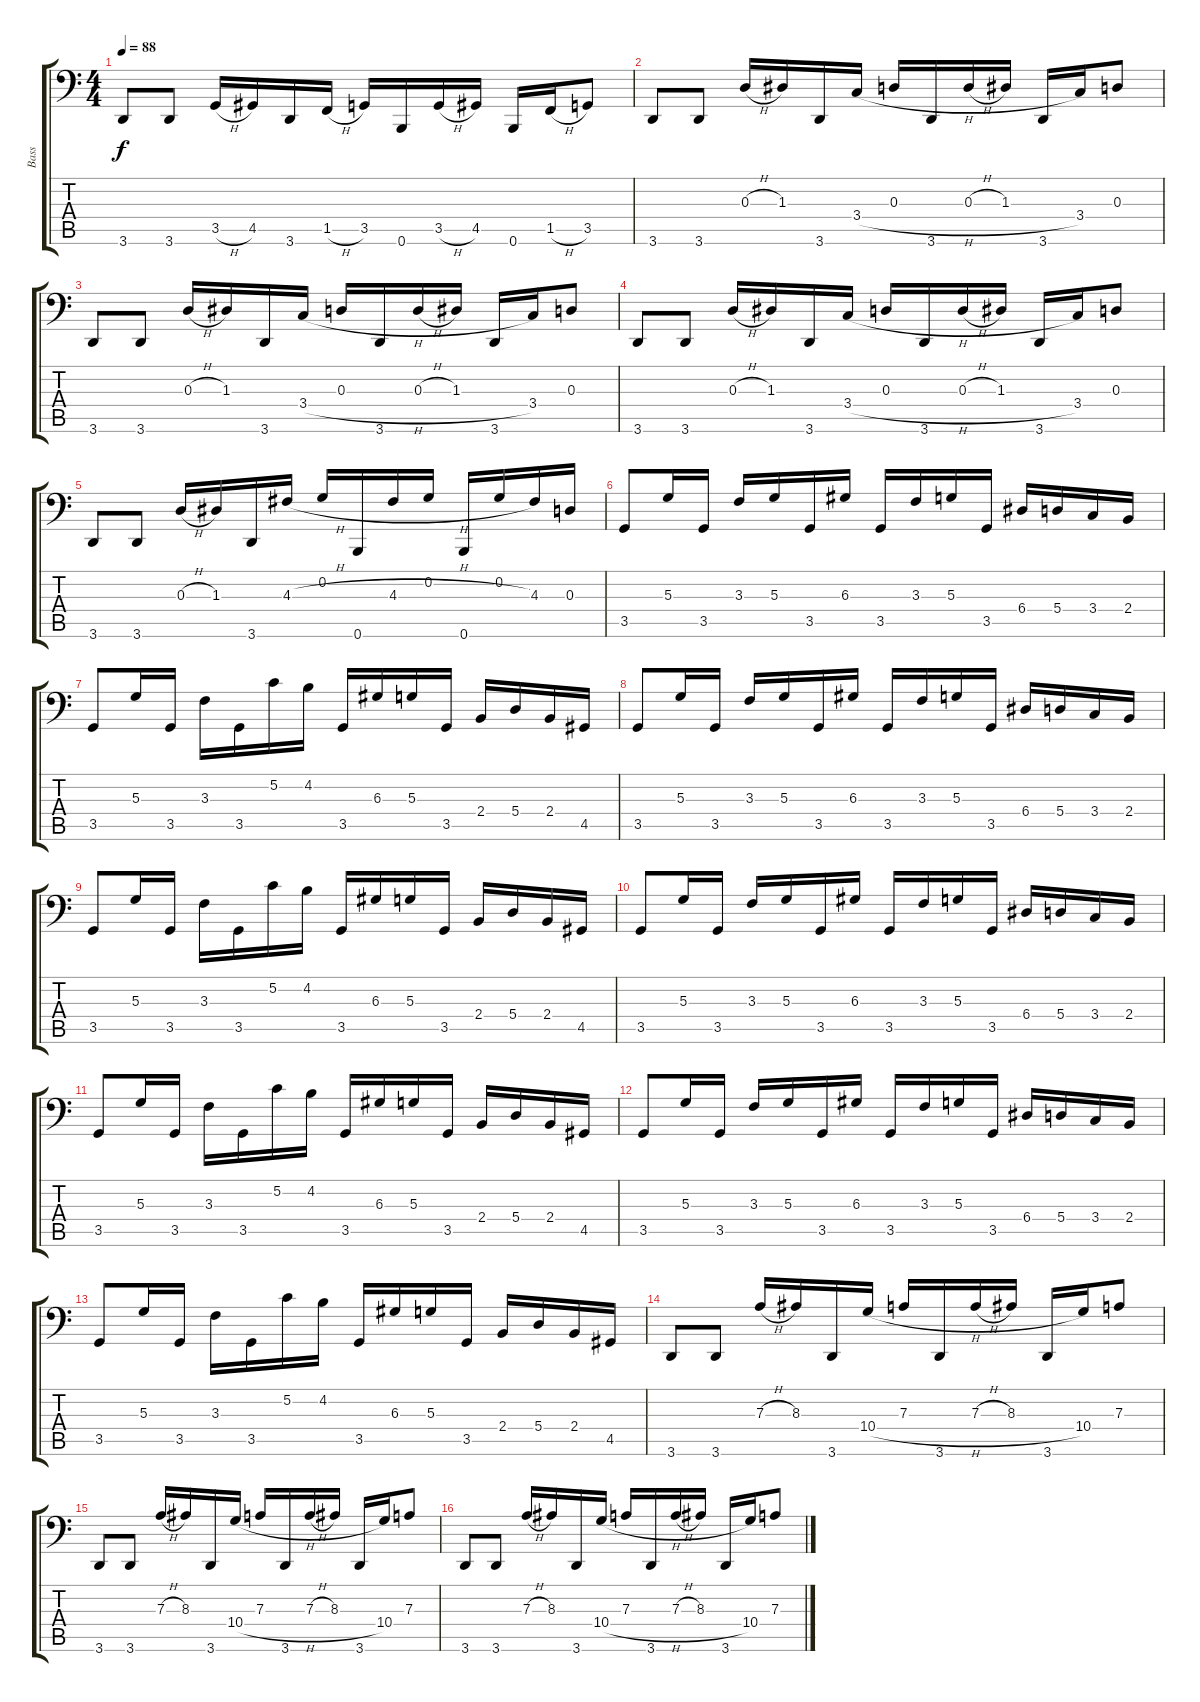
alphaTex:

\track ("Bass" "Bass") {instrument electricbassfinger}
\staff {score tabs}
\tuning (C3 G2 D2 A1 E1 B0) {hide}
\ts (4 4)
\tempo 88
\clef f4
\ks c
3.6.8{dy f} 3.6.8 3.5{h}.16 4.5.16 3.6.16 1.5{h}.16 3.5.16 0.6.16 3.5{h}.16 4.5.16 0.6.16 1.5{h}.16 3.5.8 |
3.6.8 3.6.8 0.3{h}.16 1.3.16 3.6.16 3.4{h}.16 0.3.16 3.6.16 0.3{h}.16 1.3.16 3.6.16 3.4.16 0.3.8 |
3.6.8 3.6.8 0.3{h}.16 1.3.16 3.6.16 3.4{h}.16 0.3.16 3.6.16 0.3{h}.16 1.3.16 3.6.16 3.4.16 0.3.8 |
3.6.8 3.6.8 0.3{h}.16 1.3.16 3.6.16 3.4{h}.16 0.3.16 3.6.16 0.3{h}.16 1.3.16 3.6.16 3.4.16 0.3.8 |
3.6.8 3.6.8 0.3{h}.16 1.3.16 3.6.16 4.3{h}.16 0.2.16 0.6.16 4.3{h}.16 0.2.16 0.6.16 0.2.16 4.3.16 0.3.16 |
3.5.8 5.3.16 3.5.16 3.3.16 5.3.16 3.5.16 6.3.16 3.5.16 3.3.16 5.3.16 3.5.16 6.4.16 5.4.16 3.4.16 2.4.16 |
3.5.8 5.3.16 3.5.16 3.3.16 3.5.16 5.2.16 4.2.16 3.5.16 6.3.16 5.3.16 3.5.16 2.4.16 5.4.16 2.4.16 4.5.16 |
3.5.8 5.3.16 3.5.16 3.3.16 5.3.16 3.5.16 6.3.16 3.5.16 3.3.16 5.3.16 3.5.16 6.4.16 5.4.16 3.4.16 2.4.16 |
3.5.8 5.3.16 3.5.16 3.3.16 3.5.16 5.2.16 4.2.16 3.5.16 6.3.16 5.3.16 3.5.16 2.4.16 5.4.16 2.4.16 4.5.16 |
3.5.8 5.3.16 3.5.16 3.3.16 5.3.16 3.5.16 6.3.16 3.5.16 3.3.16 5.3.16 3.5.16 6.4.16 5.4.16 3.4.16 2.4.16 |
3.5.8 5.3.16 3.5.16 3.3.16 3.5.16 5.2.16 4.2.16 3.5.16 6.3.16 5.3.16 3.5.16 2.4.16 5.4.16 2.4.16 4.5.16 |
3.5.8 5.3.16 3.5.16 3.3.16 5.3.16 3.5.16 6.3.16 3.5.16 3.3.16 5.3.16 3.5.16 6.4.16 5.4.16 3.4.16 2.4.16 |
3.5.8 5.3.16 3.5.16 3.3.16 3.5.16 5.2.16 4.2.16 3.5.16 6.3.16 5.3.16 3.5.16 2.4.16 5.4.16 2.4.16 4.5.16 |
3.6.8 3.6.8 7.3{h}.16 8.3.16 3.6.16 10.4{h}.16 7.3.16 3.6.16 7.3{h}.16 8.3.16 3.6.16 10.4.16 7.3.8 |
3.6.8 3.6.8 7.3{h}.16 8.3.16 3.6.16 10.4{h}.16 7.3.16 3.6.16 7.3{h}.16 8.3.16 3.6.16 10.4.16 7.3.8 |
3.6.8 3.6.8 7.3{h}.16 8.3.16 3.6.16 10.4{h}.16 7.3.16 3.6.16 7.3{h}.16 8.3.16 3.6.16 10.4.16 7.3.8
